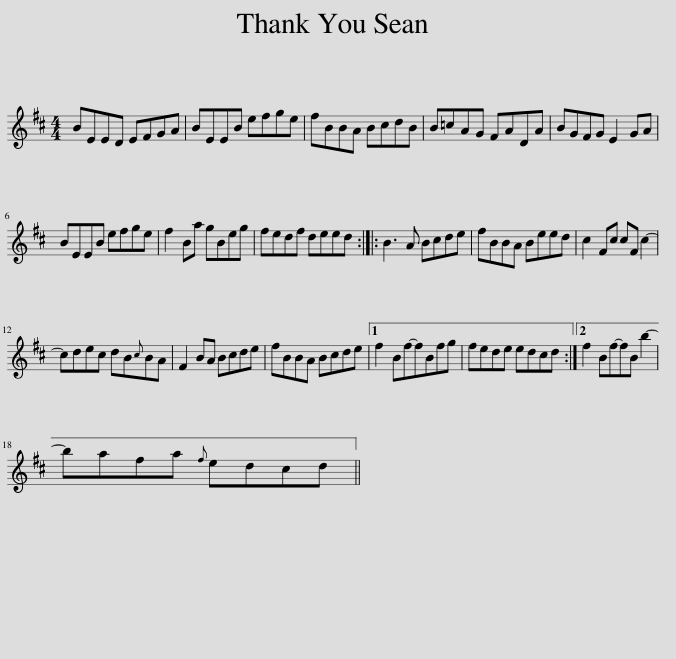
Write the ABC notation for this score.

X:1
L:1/8
M:4/4
I:linebreak $
K:Bmin
V:1 treble
V:1
 BEED EFGA | BEEB efge | fBBA BcdB | B=cAG FADA | BGFG E2 GA |$ %5
 BEEB efge | f2 Ba gBeg | fedf deed :: B3 A Bcde | fBBA Beed | %10
 c2 Fc cF c2- |$ cdec dB{c}BA | F2 BA Bcde | fBBA Bcde |1 f2 Bf-fBfg | %15
 fede edcd :|2 f2 Bf-fB b2- |$ bafa{f} edcd || %18
